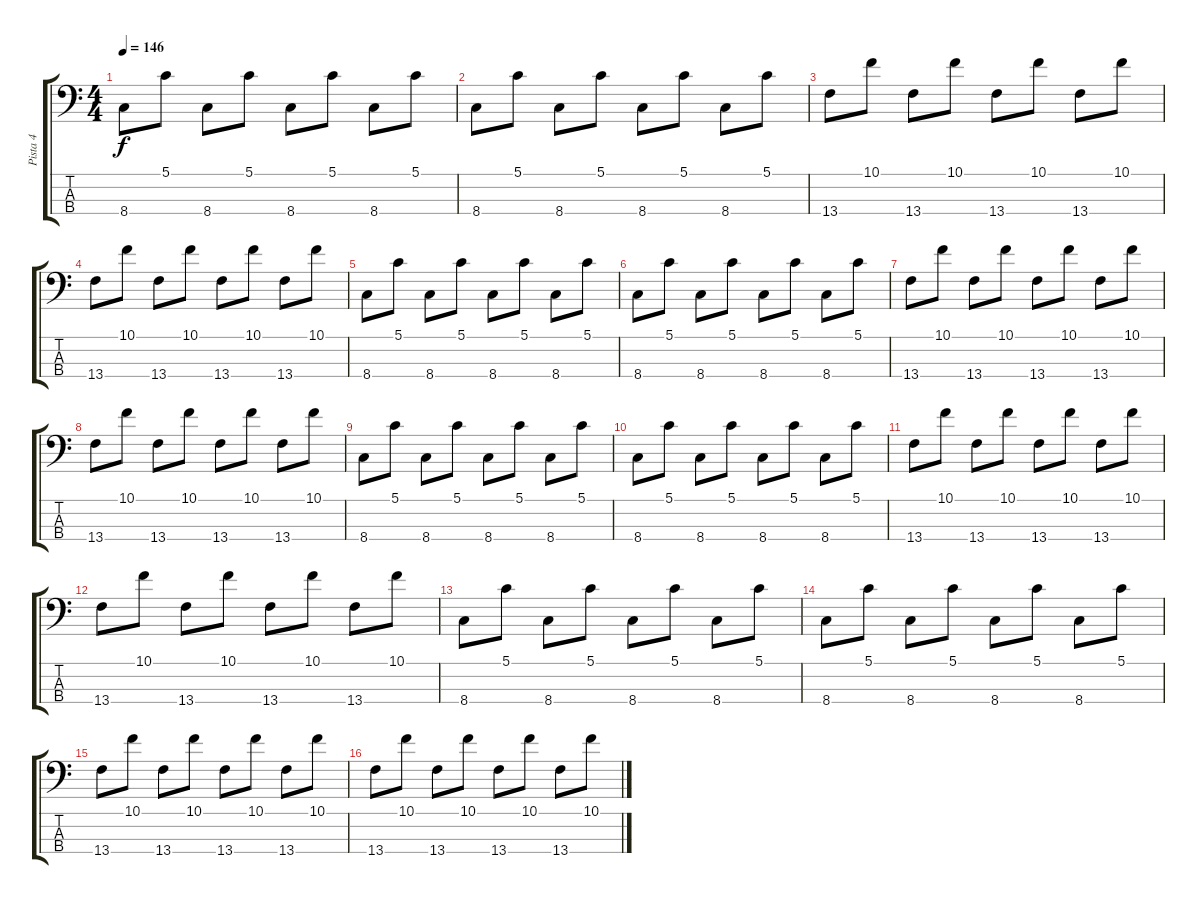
\track ("Pista 4" "Pista 4") {instrument synthbass1}
\staff {score tabs}
\tuning (G2 D2 A1 E1) {hide}
\ts (4 4)
\tempo 146
\clef f4
\ks c
8.4.8{dy f} 5.1.8 8.4.8 5.1.8 8.4.8 5.1.8 8.4.8 5.1.8 |
8.4.8 5.1.8 8.4.8 5.1.8 8.4.8 5.1.8 8.4.8 5.1.8 |
13.4.8 10.1.8 13.4.8 10.1.8 13.4.8 10.1.8 13.4.8 10.1.8 |
13.4.8 10.1.8 13.4.8 10.1.8 13.4.8 10.1.8 13.4.8 10.1.8 |
8.4.8 5.1.8 8.4.8 5.1.8 8.4.8 5.1.8 8.4.8 5.1.8 |
8.4.8 5.1.8 8.4.8 5.1.8 8.4.8 5.1.8 8.4.8 5.1.8 |
13.4.8 10.1.8 13.4.8 10.1.8 13.4.8 10.1.8 13.4.8 10.1.8 |
13.4.8 10.1.8 13.4.8 10.1.8 13.4.8 10.1.8 13.4.8 10.1.8 |
8.4.8 5.1.8 8.4.8 5.1.8 8.4.8 5.1.8 8.4.8 5.1.8 |
8.4.8 5.1.8 8.4.8 5.1.8 8.4.8 5.1.8 8.4.8 5.1.8 |
13.4.8 10.1.8 13.4.8 10.1.8 13.4.8 10.1.8 13.4.8 10.1.8 |
13.4.8 10.1.8 13.4.8 10.1.8 13.4.8 10.1.8 13.4.8 10.1.8 |
8.4.8 5.1.8 8.4.8 5.1.8 8.4.8 5.1.8 8.4.8 5.1.8 |
8.4.8 5.1.8 8.4.8 5.1.8 8.4.8 5.1.8 8.4.8 5.1.8 |
13.4.8 10.1.8 13.4.8 10.1.8 13.4.8 10.1.8 13.4.8 10.1.8 |
13.4.8 10.1.8 13.4.8 10.1.8 13.4.8 10.1.8 13.4.8 10.1.8
